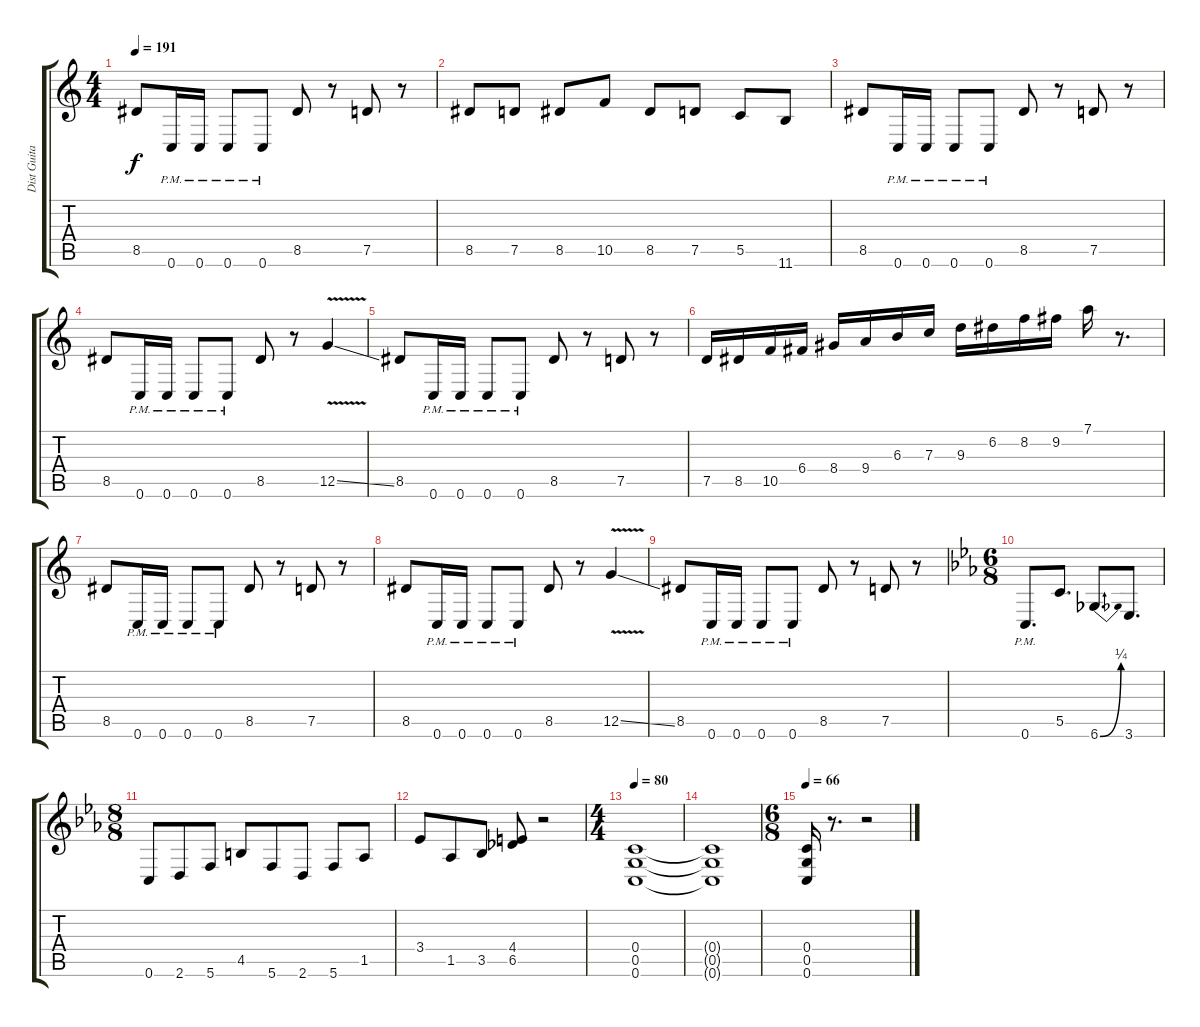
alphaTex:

\track ("Dist Guitar Right" "Dist Guita") {instrument distortionguitar}
\staff {score tabs}
\tuning (D4 A3 F3 C3 G2 C2) {hide}
\ts (4 4)
\tempo 191
\clef g2
\ks c
8.5.8{dy f} 0.6{pm}.16 0.6{pm}.16 0.6{pm}.8 0.6{pm}.8 8.5.8 r.8 7.5.8 r.8 |
8.5.8 7.5.8 8.5.8 10.5.8 8.5.8 7.5.8 5.5.8 11.6.8 |
8.5.8 0.6{pm}.16 0.6{pm}.16 0.6{pm}.8 0.6{pm}.8 8.5.8 r.8 7.5.8 r.8 |
8.5.8 0.6{pm}.16 0.6{pm}.16 0.6{pm}.8 0.6{pm}.8 8.5.8 r.8 12.5{v ss}.4 |
8.5.8 0.6{pm}.16 0.6{pm}.16 0.6{pm}.8 0.6{pm}.8 8.5.8 r.8 7.5.8 r.8 |
7.5.16 8.5.16 10.5.16 6.4.16 8.4.16 9.4.16 6.3.16 7.3.16 9.3.16 6.2.16 8.2.16 9.2.16 7.1.16 r.8{d} |
8.5.8 0.6{pm}.16 0.6{pm}.16 0.6{pm}.8 0.6{pm}.8 8.5.8 r.8 7.5.8 r.8 |
8.5.8 0.6{pm}.16 0.6{pm}.16 0.6{pm}.8 0.6{pm}.8 8.5.8 r.8 12.5{v ss}.4 |
8.5.8 0.6{pm}.16 0.6{pm}.16 0.6{pm}.8 0.6{pm}.8 8.5.8 r.8 7.5.8 r.8 |
\ts (6 8)
\ks cminor
0.6{pm}.8{d} 5.5.8{d} 6.6{be (bend 0 0 60 1)}.8{d} 3.6.8{d} |
\ts (8 8)
0.6.8 2.6.8 5.6.8 4.5.8 5.6.8 2.6.8 5.6.8 1.5.8 |
3.4.8 1.5.8 3.5.8 (4.4 6.5).8 r.2 |
\ts (4 4)
\tempo 80
(0.4 0.5 0.6).1 |
(0.4{t} 0.5{t} 0.6{t}).1 |
\ts (6 8)
\tempo 66
(0.4 0.5 0.6).16 r.8{d} r.2
